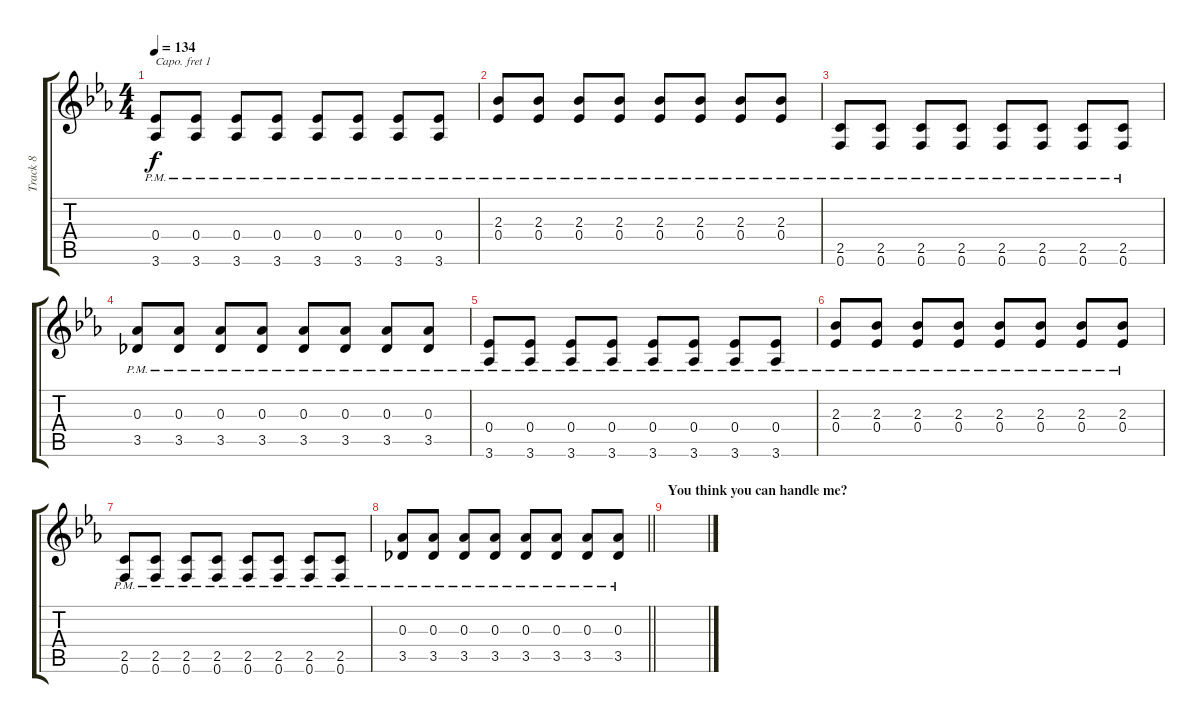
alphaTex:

\track ("Track 8" "Track 8") {instrument distortionguitar}
\staff {score tabs}
\capo 1
\tuning (E4 B3 G3 D3 A2 E2) {hide}
\ts (4 4)
\tempo 134
\clef g2
\ks eb
(0.4{pm} 3.6{pm}).8{dy f} (0.4{pm} 3.6{pm}).8 (0.4{pm} 3.6{pm}).8 (0.4{pm} 3.6{pm}).8 (0.4{pm} 3.6{pm}).8 (0.4{pm} 3.6{pm}).8 (0.4{pm} 3.6{pm}).8 (0.4{pm} 3.6{pm}).8 |
(2.3{pm} 0.4{pm}).8 (2.3{pm} 0.4{pm}).8 (2.3{pm} 0.4{pm}).8 (2.3{pm} 0.4{pm}).8 (2.3{pm} 0.4{pm}).8 (2.3{pm} 0.4{pm}).8 (2.3{pm} 0.4{pm}).8 (2.3{pm} 0.4{pm}).8 |
(2.5{pm} 0.6{pm}).8 (2.5{pm} 0.6{pm}).8 (2.5{pm} 0.6{pm}).8 (2.5{pm} 0.6{pm}).8 (2.5{pm} 0.6{pm}).8 (2.5{pm} 0.6{pm}).8 (2.5{pm} 0.6{pm}).8 (2.5{pm} 0.6{pm}).8 |
(0.3{pm} 3.5{pm}).8 (0.3{pm} 3.5{pm}).8 (0.3{pm} 3.5{pm}).8 (0.3{pm} 3.5{pm}).8 (0.3{pm} 3.5{pm}).8 (0.3{pm} 3.5{pm}).8 (0.3{pm} 3.5{pm}).8 (0.3{pm} 3.5{pm}).8 |
(0.4{pm} 3.6{pm}).8 (0.4{pm} 3.6{pm}).8 (0.4{pm} 3.6{pm}).8 (0.4{pm} 3.6{pm}).8 (0.4{pm} 3.6{pm}).8 (0.4{pm} 3.6{pm}).8 (0.4{pm} 3.6{pm}).8 (0.4{pm} 3.6{pm}).8 |
(2.3{pm} 0.4{pm}).8 (2.3{pm} 0.4{pm}).8 (2.3{pm} 0.4{pm}).8 (2.3{pm} 0.4{pm}).8 (2.3{pm} 0.4{pm}).8 (2.3{pm} 0.4{pm}).8 (2.3{pm} 0.4{pm}).8 (2.3{pm} 0.4{pm}).8 |
(2.5{pm} 0.6{pm}).8 (2.5{pm} 0.6{pm}).8 (2.5{pm} 0.6{pm}).8 (2.5{pm} 0.6{pm}).8 (2.5{pm} 0.6{pm}).8 (2.5{pm} 0.6{pm}).8 (2.5{pm} 0.6{pm}).8 (2.5{pm} 0.6{pm}).8 |
\barLineRight lightlight
(0.3{pm} 3.5{pm}).8 (0.3{pm} 3.5{pm}).8 (0.3{pm} 3.5{pm}).8 (0.3{pm} 3.5{pm}).8 (0.3{pm} 3.5{pm}).8 (0.3{pm} 3.5{pm}).8 (0.3{pm} 3.5{pm}).8 (0.3{pm} 3.5{pm}).8 |
\section ("" "You think you can handle me?")
